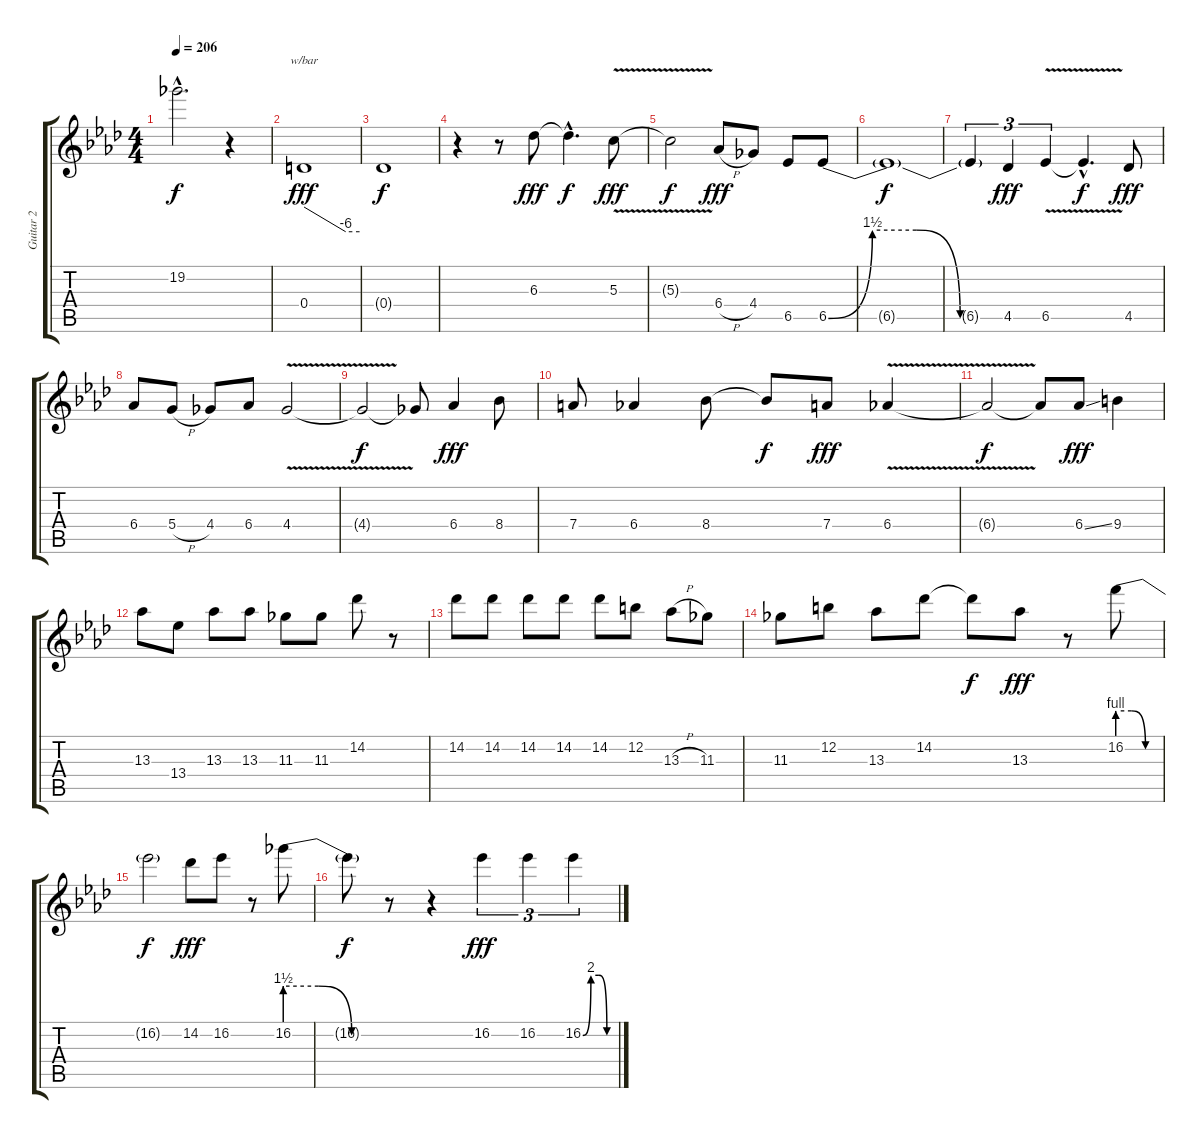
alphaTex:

\track ("Guitar 2" "Guitar 2") {instrument distortionguitar}
\staff {score tabs}
\tuning (E4 B3 G3 D3 A2 E2) {hide}
\ts (4 4)
\tempo 206
\clef g2
\ks ab
19.2{hac t}.2{d dy f} r.4 |
0.4.1{tbe (custom default 0 0 45 -24 60 -24) dy fff} |
0.4{t}.1{dy f} |
r.4 r.8 6.3.8{dy fff} 6.3{hac t}.4{d dy f} 5.3{v}.8{dy fff} |
5.3{t}.2{dy f} 6.4{h}.8{dy fff} 4.4.8 6.5.8 6.5{be (custom 0 0 15 6 30 6 45 0 60 0)}.8 |
6.5{t}.1{dy f} |
6.5{t}.4{tu (3 2)} 4.5.4{tu (3 2) dy fff} 6.5{v}.4{tu (3 2)} 6.5{hac t}.4{d dy f} 4.5.8{dy fff} |
6.4.8 5.4{h}.8 4.4.8 6.4.8 4.4{v}.2 |
4.4{t}.2{dy f} 4.4{t}.8 6.4.4{dy fff} 8.4.8 |
7.4.8 6.4.4 8.4.8 8.4{t}.8{dy f} 7.4.8{dy fff} 6.4{v}.4 |
6.4{t}.2{dy f} 6.4{t}.8 6.4{ss}.8{dy fff} 9.4.4 |
13.3.8 13.4.8 13.3.8 13.3.8 11.3.8 11.3.8 14.2.8 r.8 |
14.2.8 14.2.8 14.2.8 14.2.8 14.2.8 12.2.8 13.3{h}.8 11.3.8 |
11.3.8 12.2.8 13.3.8 14.2.8 14.2{t}.8{dy f} 13.3.8{dy fff} r.8 16.2{be (custom 0 4 20 4 40 0 60 0)}.8 |
16.2{t}.2{dy f} 14.2.8{dy fff} 16.2.8 r.8 16.2{be (custom 0 6 20 6 40 0 60 0)}.8 |
16.2{t}.8{dy f} r.8 r.4 16.2.4{tu (3 2) dy fff} 16.2.4{tu (3 2)} 16.2{be (custom 0 0 15 8 30 8 45 0 60 0)}.4{tu (3 2)}
